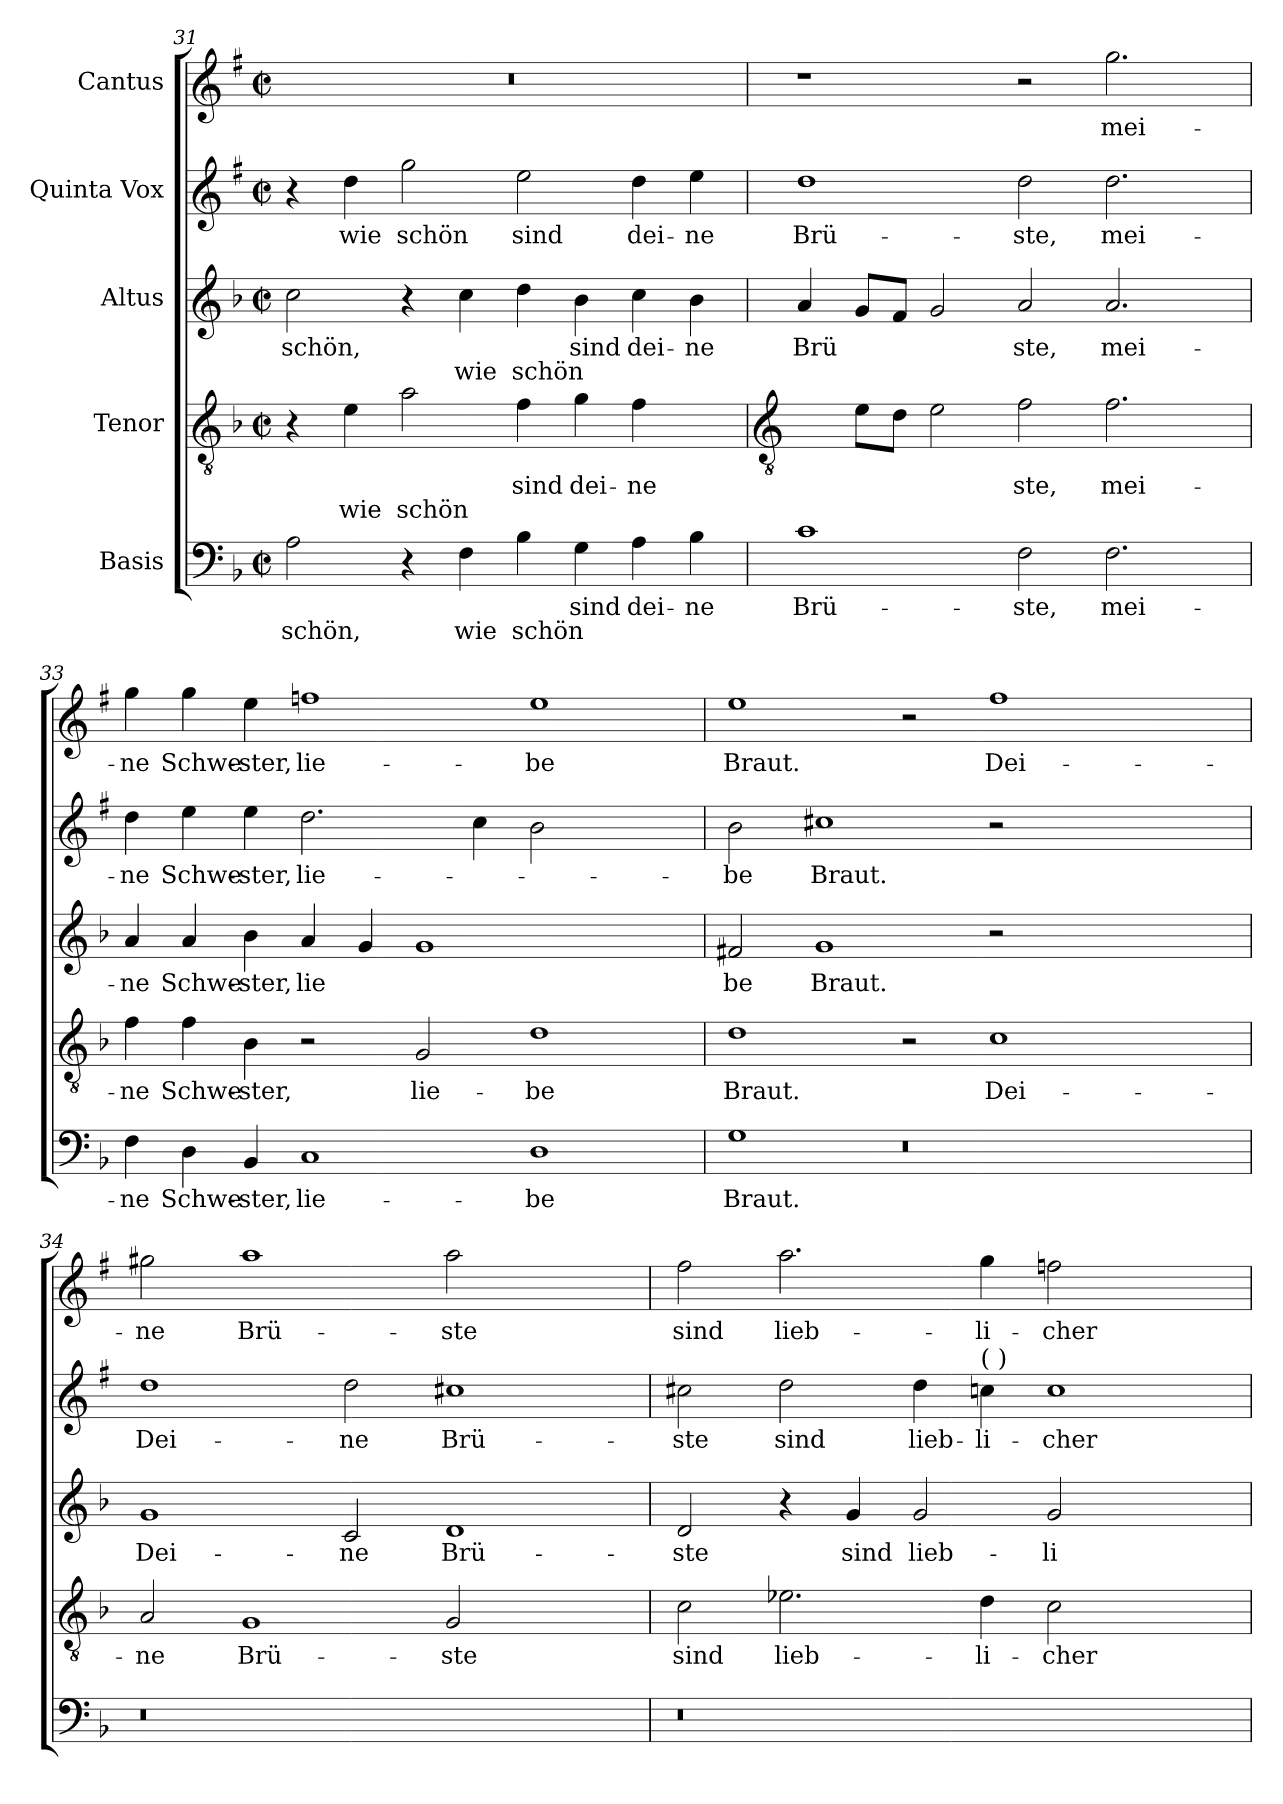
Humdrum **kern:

**kern	**text	**text	**kern	**text	**text	**kern	**text	**text	**kern	**text	**kern	**text
*part5	*part5	*part5	*part4	*part4	*part4	*part3	*part3	*part3	*part2	*part2	*part1	*part1
*staff5	*staff5	*staff5	*staff4	*staff4	*staff4	*staff3	*staff3	*staff3	*staff2	*staff2	*staff1	*staff1
*I"Basis	*	*	*I"Tenor	*	*	*I"Altus	*	*	*I"Quinta Vox	*	*I"Cantus	*
*clefF4	*	*	*clefGv2	*	*	*clefG2	*	*	*clefG2	*	*clefG2	*
*	*	*	*	*	*	*	*	*	*ITrd1c2	*	*ITrd1c2	*
*k[b-]	*	*	*k[b-]	*	*	*k[b-]	*	*	*k[b-]	*	*k[b-]	*
*F:	*	*	*F:	*	*	*F:	*	*	*F:	*	*F:	*
*M4/2	*	*	*M4/2	*	*	*M4/2	*	*	*M4/2	*	*M4/2	*
*met(c|)	*	*	*met(c|)	*	*	*met(c|)	*	*	*met(c|)	*	*met(c|)	*
=31	=31	=31	=31	=31	=31	=31	=31	=31	=31	=31	=31	=31
!	!	!LO:LY:b	!	!	!	!	!LO:LY:b	!	!	!	!	!
2A	.	schön,	4r	.	.	2cc	schön,	.	4r	.	0r	.
!	!	!	!	!	!LO:LY:b	!	!	!	!	!LO:LY:b	!	!
.	.	.	4e	.	wie	.	.	.	4cc	wie	.	.
!	!	!	!	!	!LO:LY:b	!	!	!	!	!LO:LY:b	!	!
4r	.	.	2a	.	schön	4r	.	.	2ff	schön	.	.
!	!	!LO:LY:b	!	!	!	!	!	!LO:LY:b	!	!	!	!
4F	.	wie	.	.	.	4cc	.	wie	.	.	.	.
!	!	!LO:LY:b	!	!LO:LY:b	!	!	!	!LO:LY:b	!	!LO:LY:b	!	!
4B-	.	schön	4f	sind	.	4dd	.	schön	2dd	sind	.	.
!	!LO:LY:b	!	!	!LO:LY:b	!	!	!LO:LY:b	!	!	!	!	!
4G	sind	.	4g	dei-	.	4b-	sind	.	.	.	.	.
!	!LO:LY:b	!	!	!LO:LY:b	!	!	!LO:LY:b	!	!	!LO:LY:b	!	!
4A	dei-	.	4f	-ne	.	4cc	dei-	.	4cc	dei-	.	.
!	!LO:LY:b	!	!	!LO:LY:b	!	!	!LO:LY:b	!	!	!LO:LY:b	!	!
4B-	-ne	.	[4fyy	Brü-	.	4b-	-ne	.	4dd	-ne	.	.
!!LO:LB:g=z
=32	=32	=32	=32	=32	=32	=32	=32	=32	=32	=32	=32	=32
*	*	*	*clefGv2	*	*	*	*	*	*	*	*	*
!	!LO:LY:b	!	!	!	!	!	!LO:LY:b	!	!	!LO:LY:b	!	!
*	*	*	*	*	*	*	*	*	*	*	*^	*
1c	Brü-	.	4fyy]	.	.	4a	Brü	.	1cc	Brü-	1r	1ryy	.
.	.	.	8eL	.	.	8gL	.	.	.	.	.	.	.
.	.	.	8dJ	.	.	8fJ	.	.	.	.	.	.	.
.	.	.	2e	.	.	2g	.	.	.	.	.	.	.
!	!LO:LY:b	!	!	!LO:LY:b	!	!	!LO:LY:b	!	!	!LO:LY:b	!	!	!
2F	-ste,	.	2f	-ste,	.	2a	ste,	.	2cc	-ste,	2r	2ryy	.
!	!LO:LY:b	!	!	!LO:LY:b	!	!	!LO:LY:b	!	!	!LO:LY:b	!	!	!LO:LY:b
2.F	mei-	.	2.f	mei-	.	2.a	mei-	.	2.cc	mei-	2.ff	2ryy	mei-
.	.	.	.	.	.	.	.	.	.	.	.	4ryy	.
=33	=33	=33	=33	=33	=33	=33	=33	=33	=33	=33	=33	=33	=33
!	!LO:LY:b	!	!	!LO:LY:b	!	!	!LO:LY:b	!	!	!LO:LY:b	!	!	!LO:LY:b
4F	-ne	.	4f	-ne	.	4a	-ne	.	4cc	-ne	4ff	1ryy	-ne
!	!LO:LY:b	!	!	!LO:LY:b	!	!	!LO:LY:b	!	!	!LO:LY:b	!	!	!LO:LY:b
4D	Schwe-	.	4f	Schwe-	.	4a	Schwe-	.	4dd	Schwe-	4ff	.	Schwe-
!	!LO:LY:b	!	!	!LO:LY:b	!	!	!LO:LY:b	!	!	!LO:LY:b	!	!	!LO:LY:b
4BB-	-ster,	.	4B-	-ster,	.	4b-	-ster,	.	4dd	-ster,	4dd	.	-ster,
!	!LO:LY:b	!	!	!	!	!	!LO:LY:b	!	!	!LO:LY:b	!	!	!LO:LY:b
1C	lie-	.	2r	.	.	4a	lie	.	2.cc	lie-	1ee-X	.	lie-
.	.	.	.	.	.	4g	.	.	.	.	.	1..ryy	.
!	!	!	!	!LO:LY:b	!	!	!	!	!	!	!	!	!
.	.	.	2G	lie-	.	1g	.	.	.	.	.	.	.
.	.	.	.	.	.	.	.	.	4b-	.	.	.	.
!	!LO:LY:b	!	!	!LO:LY:b	!	!	!	!	!	!	!	!	!LO:LY:b
1D	-be	.	1d	-be	.	.	.	.	2a	.	1dd	.	-be
.	.	.	.	.	.	2ryy	.	.	2ryy	.	.	.	.
=34A	=34A	=34A	=34A	=34A	=34A	=34A	=34A	=34A	=34A	=34A	=34A	=34A	=34A
!	!LO:LY:b	!	!	!LO:LY:b	!	!	!LO:LY:b	!	!	!LO:LY:b	!	!	!LO:LY:b
1G	Braut.	.	1d	Braut.	.	2f#X	be	.	2a	-be	1dd	2ryy	Braut.
!	!	!	!	!	!	!	!LO:LY:b	!	!	!LO:LY:b	!	!	!
.	.	.	.	.	.	1g	Braut.	.	1bn	Braut.	.	1ryy	.
0r	.	.	2r	.	.	.	.	.	.	.	2r	.	.
!	!	!	!	!LO:LY:b	!	!	!	!	!	!	!	!	!LO:LY:b
.	.	.	1c	Dei-	.	2r	.	.	2r	.	1ee	1.ryy	Dei-
.	.	.	.	.	.	1ryy	.	.	1ryy	.	.	.	.
.	.	.	2ryy	.	.	.	.	.	.	.	2ryy	.	.
=34B	=34B	=34B	=34B	=34B	=34B	=34B	=34B	=34B	=34B	=34B	=34B	=34B	=34B
!	!	!	!	!LO:LY:b	!	!	!LO:LY:b	!	!	!LO:LY:b	!	!	!LO:LY:b
0r	.	.	2A	-ne	.	1g	Dei-	.	1cc	Dei-	2ff#X	2ryy	-ne
!	!	!	!	!LO:LY:b	!	!	!	!	!	!	!	!	!LO:LY:b
.	.	.	1G	Brü-	.	.	.	.	.	.	1gg	0ryy	Brü-
!	!	!	!	!	!	!	!LO:LY:b	!	!	!LO:LY:b	!	!	!
.	.	.	.	.	.	2c	-ne	.	2cc	-ne	.	.	.
!	!	!	!	!LO:LY:b	!	!	!LO:LY:b	!	!	!LO:LY:b	!	!	!LO:LY:b
.	.	.	2G	-ste	.	1d	Brü-	.	1bn	Brü-	2gg	.	-ste
2ryy	.	.	2ryy	.	.	.	.	.	.	.	2ryy	.	.
=35A	=35A	=35A	=35A	=35A	=35A	=35A	=35A	=35A	=35A	=35A	=35A	=35A	=35A
!	!	!	!	!LO:LY:b	!	!	!LO:LY:b	!	!	!LO:LY:b	!	!	!LO:LY:b
0r	.	.	2c	sind	.	2d	-ste	.	2bn	-ste	2ee	2ryy	sind
!	!	!	!	!LO:LY:b	!	!	!	!	!	!LO:LY:b	!	!	!LO:LY:b
.	.	.	2.e-X	lieb-	.	4r	.	.	2cc	sind	2.gg	0ryy	lieb-
!	!	!	!	!	!	!	!LO:LY:b	!	!	!	!	!	!
.	.	.	.	.	.	4g	sind	.	.	.	.	.	.
!	!	!	!	!	!	!	!LO:LY:b	!	!	!LO:LY:b	!	!	!
.	.	.	.	.	.	2g	lieb-	.	4cc	lieb-	.	.	.
!	!	!	!	!	!	!	!	!	!LO:TX:a:t=(  )	!	!	!	!
!	!	!	!	!LO:LY:b	!	!	!	!	!	!LO:LY:b	!	!	!LO:LY:b
.	.	.	4d	-li-	.	.	.	.	4b-X	-li-	4ff	.	-li-
!	!	!	!	!LO:LY:b	!	!	!LO:LY:b	!	!	!LO:LY:b	!	!	!LO:LY:b
.	.	.	2c	-cher	.	2g	-li-	.	1b-	-cher	2ee-X	.	-cher
2ryy	.	.	2ryy	.	.	2ryy	.	.	.	.	2ryy	.	.
*	*	*	*	*	*	*	*	*	*	*	*v	*v	*
=	=	=	=	=	=	=	=	=	=	=	=	=
*-	*-	*-	*-	*-	*-	*-	*-	*-	*-	*-	*-	*-
